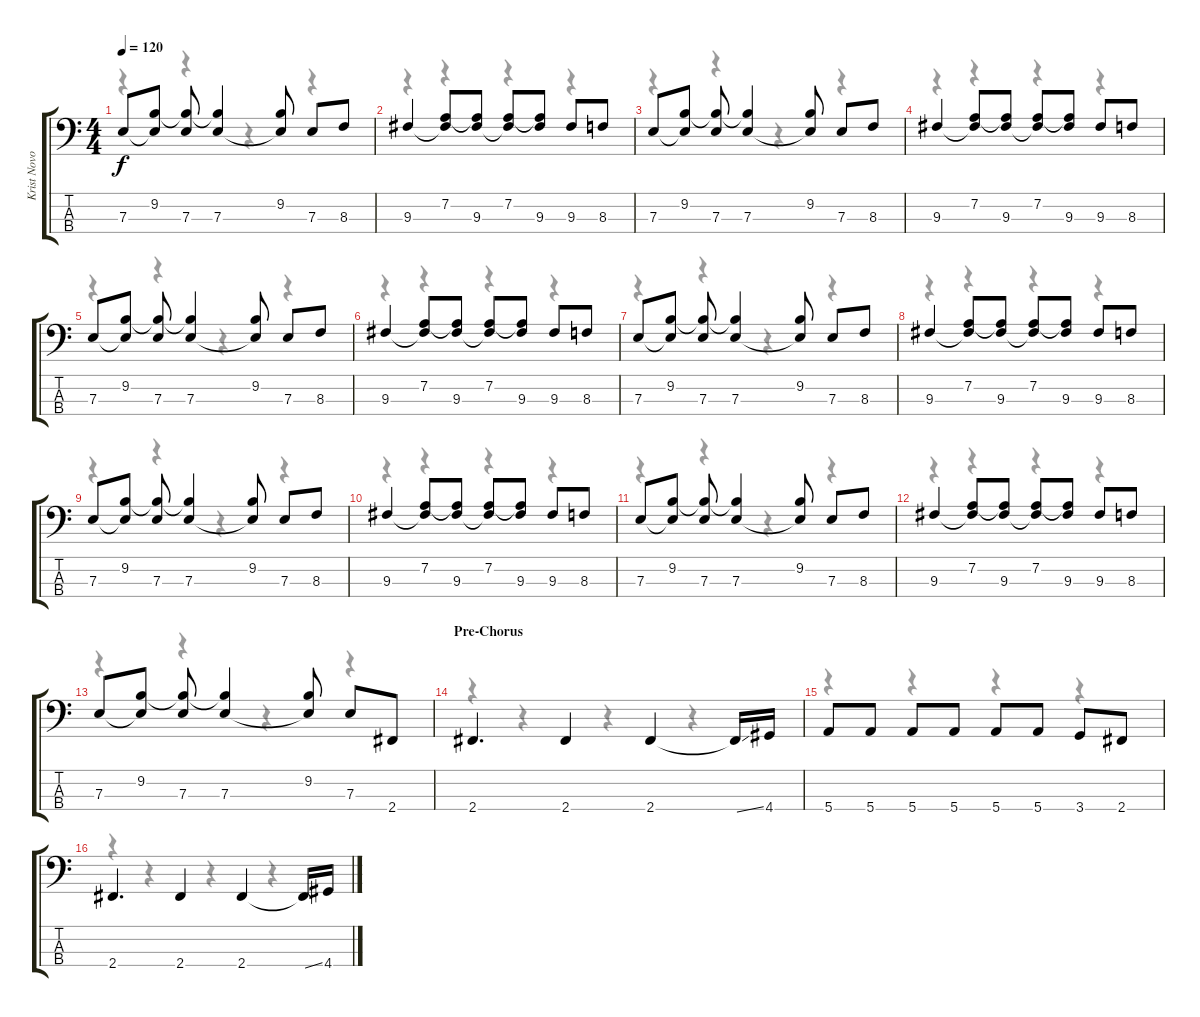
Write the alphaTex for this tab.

\track ("Krist Novoselic" "Krist Novo") {instrument electricbasspick}
\staff {score tabs}
\tuning (G2 D2 A1 E1) {hide}
\voice
\ts (4 4)
\tempo 120
\clef f4
\ks c
7.3.8{dy f} (9.2 7.3{t}).8 (9.2{t} 7.3).8 (9.2{t} 7.3).4 (9.2 7.3{t}).8 7.3.8 8.3.8 |
9.3.4 (7.2 9.3{t}).8 (7.2{t} 9.3).8 (7.2 9.3{t}).8 (7.2{t} 9.3).8 9.3.8 8.3.8 |
7.3.8 (9.2 7.3{t}).8 (9.2{t} 7.3).8 (9.2{t} 7.3).4 (9.2 7.3{t}).8 7.3.8 8.3.8 |
9.3.4 (7.2 9.3{t}).8 (7.2{t} 9.3).8 (7.2 9.3{t}).8 (7.2{t} 9.3).8 9.3.8 8.3.8 |
7.3.8 (9.2 7.3{t}).8 (9.2{t} 7.3).8 (9.2{t} 7.3).4 (9.2 7.3{t}).8 7.3.8 8.3.8 |
9.3.4 (7.2 9.3{t}).8 (7.2{t} 9.3).8 (7.2 9.3{t}).8 (7.2{t} 9.3).8 9.3.8 8.3.8 |
7.3.8 (9.2 7.3{t}).8 (9.2{t} 7.3).8 (9.2{t} 7.3).4 (9.2 7.3{t}).8 7.3.8 8.3.8 |
9.3.4 (7.2 9.3{t}).8 (7.2{t} 9.3).8 (7.2 9.3{t}).8 (7.2{t} 9.3).8 9.3.8 8.3.8 |
7.3.8 (9.2 7.3{t}).8 (9.2{t} 7.3).8 (9.2{t} 7.3).4 (9.2 7.3{t}).8 7.3.8 8.3.8 |
9.3.4 (7.2 9.3{t}).8 (7.2{t} 9.3).8 (7.2 9.3{t}).8 (7.2{t} 9.3).8 9.3.8 8.3.8 |
7.3.8 (9.2 7.3{t}).8 (9.2{t} 7.3).8 (9.2{t} 7.3).4 (9.2 7.3{t}).8 7.3.8 8.3.8 |
9.3.4 (7.2 9.3{t}).8 (7.2{t} 9.3).8 (7.2 9.3{t}).8 (7.2{t} 9.3).8 9.3.8 8.3.8 |
7.3.8 (9.2 7.3{t}).8 (9.2{t} 7.3).8 (9.2{t} 7.3).4 (9.2 7.3{t}).8 7.3.8 2.4.8 |
\section ("" "Pre-Chorus")
2.4.4{d} 2.4.4 2.4.4 2.4{ss t}.16 4.4.16 |
5.4.8 5.4.8 5.4.8 5.4.8 5.4.8 5.4.8 3.4.8 2.4.8 |
2.4.4{d} 2.4.4 2.4.4 2.4{ss t}.16 4.4.16
\voice
\clef f4
\ottava regular
\simile none
\ks c
r.4{dy f} r.4 r.4 r.4 |
r.4 r.4 r.4 r.4 |
r.4 r.4 r.4 r.4 |
r.4 r.4 r.4 r.4 |
r.4 r.4 r.4 r.4 |
r.4 r.4 r.4 r.4 |
r.4 r.4 r.4 r.4 |
r.4 r.4 r.4 r.4 |
r.4 r.4 r.4 r.4 |
r.4 r.4 r.4 r.4 |
r.4 r.4 r.4 r.4 |
r.4 r.4 r.4 r.4 |
r.4 r.4 r.4 r.4 |
r.4 r.4 r.4 r.4 |
r.4 r.4 r.4 r.4 |
r.4 r.4 r.4 r.4
